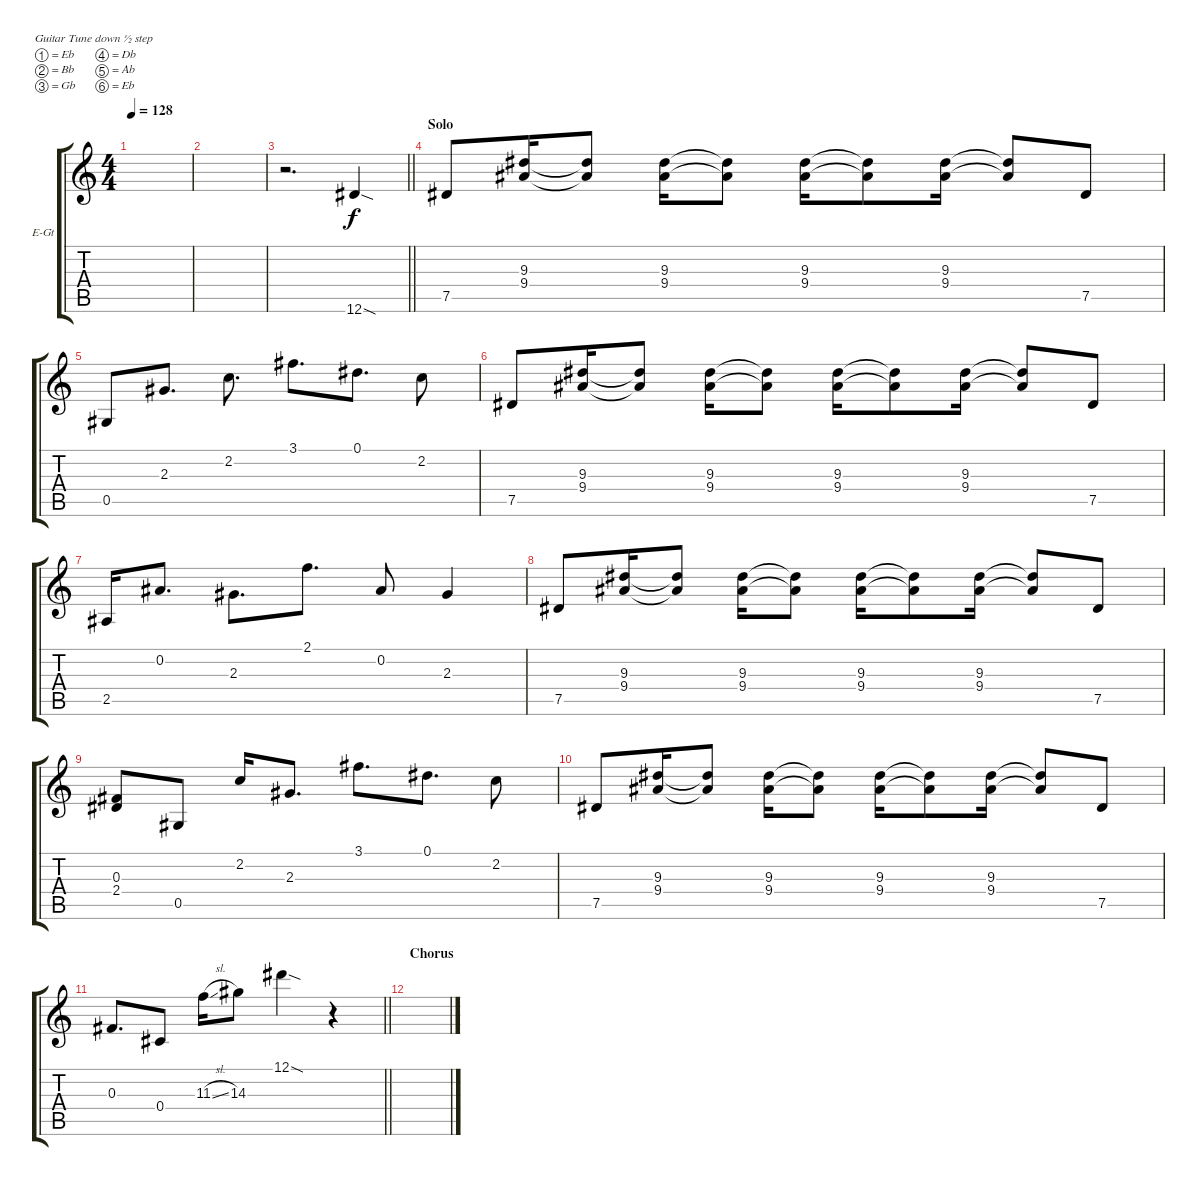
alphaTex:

\bracketExtendMode groupsimilarinstruments
\firstSystemTrackNameOrientation horizontal
\otherSystemsTrackNameOrientation horizontal
\track ("Tre Cool (Solo)" "E-Gt") {instrument distortionguitar}
\staff {score tabs}
\tuning (Eb4 Bb3 Gb3 Db3 Ab2 Eb2)
\ts (4 4)
\tempo 128
\clef g2
\scale
0.333333
\ks c
|
\scale
0.333333 |
\scale
0.333333
\barLineRight lightlight
r.2{d} 12.6{sod}.4 |
\section ("" "Solo")
\scale
0.333333 7.5.8 (9.3 9.4).16 (9.3{t} 9.4{t}).8 (9.3 9.4).16 (9.3{t} 9.4{t}).8 (9.3 9.4).16 (9.3{t} 9.4{t}).8 (9.3 9.4).16 (9.3{t} 9.4{t}).8 7.5.8 |
\scale
0.333333 0.5.8 2.3.8{d} 2.2.8{d} 3.1.8{d} 0.1.8{d} 2.2.8 |
\scale
0.333333 7.5.8 (9.3 9.4).16 (9.3{t} 9.4{t}).8 (9.3 9.4).16 (9.3{t} 9.4{t}).8 (9.3 9.4).16 (9.3{t} 9.4{t}).8 (9.3 9.4).16 (9.3{t} 9.4{t}).8 7.5.8 |
\scale
0.333333 2.5.16 0.2.8{d} 2.3.8{d} 2.1.8{d} 0.2.8 2.3.4 |
\scale
0.333333 7.5.8 (9.3 9.4).16 (9.3{t} 9.4{t}).8 (9.3 9.4).16 (9.3{t} 9.4{t}).8 (9.3 9.4).16 (9.3{t} 9.4{t}).8 (9.3 9.4).16 (9.3{t} 9.4{t}).8 7.5.8 |
\scale
0.333333 (0.3 2.4).8 0.5.8 2.2.16 2.3.8{d} 3.1.8{d} 0.1.8{d} 2.2.8 |
\scale
0.333333 7.5.8 (9.3 9.4).16 (9.3{t} 9.4{t}).8 (9.3 9.4).16 (9.3{t} 9.4{t}).8 (9.3 9.4).16 (9.3{t} 9.4{t}).8 (9.3 9.4).16 (9.3{t} 9.4{t}).8 7.5.8 |
\scale
0.333333
\barLineRight lightlight
0.3.8{d} 0.4.8 11.3{sl}.16 14.3.8 12.1{sod}.4 r.4 |
\section ("" "Chorus")
\scale
0.333333 |
\scale
0.333333 |
\scale
0.333333 |
\scale
0.333333 |
\scale
0.333333
